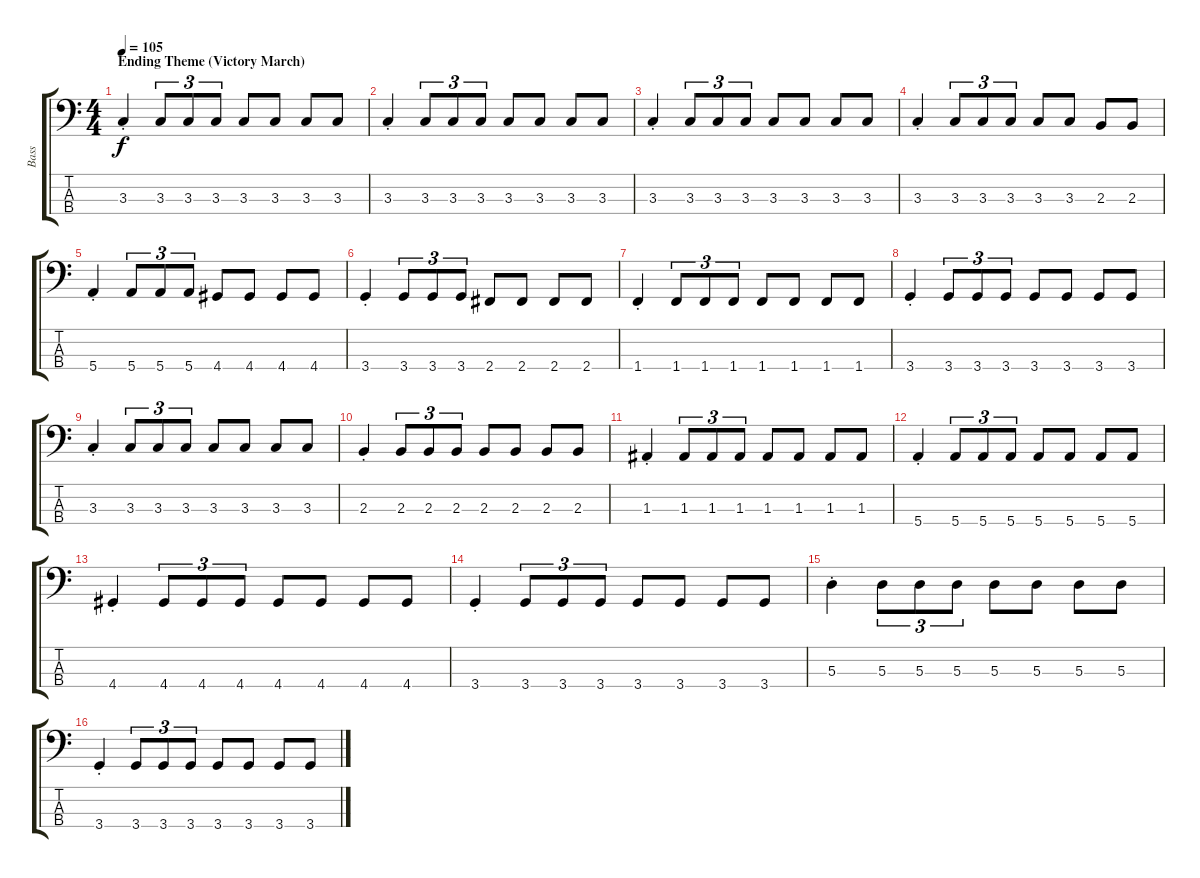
\track ("Bass" "Bass") {instrument electricbassfinger}
\staff {score tabs}
\tuning (G2 D2 A1 E1) {hide}
\ts (4 4)
\section ("" "Ending Theme (Victory March)")
\tempo 105
\clef f4
\ks c
3.3{st}.4{dy f} 3.3.8{tu (3 2)} 3.3.8{tu (3 2)} 3.3.8{tu (3 2)} 3.3.8 3.3.8 3.3.8 3.3.8 |
3.3{st}.4 3.3.8{tu (3 2)} 3.3.8{tu (3 2)} 3.3.8{tu (3 2)} 3.3.8 3.3.8 3.3.8 3.3.8 |
3.3{st}.4 3.3.8{tu (3 2)} 3.3.8{tu (3 2)} 3.3.8{tu (3 2)} 3.3.8 3.3.8 3.3.8 3.3.8 |
3.3{st}.4 3.3.8{tu (3 2)} 3.3.8{tu (3 2)} 3.3.8{tu (3 2)} 3.3.8 3.3.8 2.3.8 2.3.8 |
5.4{st}.4 5.4.8{tu (3 2)} 5.4.8{tu (3 2)} 5.4.8{tu (3 2)} 4.4.8 4.4.8 4.4.8 4.4.8 |
3.4{st}.4 3.4.8{tu (3 2)} 3.4.8{tu (3 2)} 3.4.8{tu (3 2)} 2.4.8 2.4.8 2.4.8 2.4.8 |
1.4{st}.4 1.4.8{tu (3 2)} 1.4.8{tu (3 2)} 1.4.8{tu (3 2)} 1.4.8 1.4.8 1.4.8 1.4.8 |
3.4{st}.4 3.4.8{tu (3 2)} 3.4.8{tu (3 2)} 3.4.8{tu (3 2)} 3.4.8 3.4.8 3.4.8 3.4.8 |
3.3{st}.4 3.3.8{tu (3 2)} 3.3.8{tu (3 2)} 3.3.8{tu (3 2)} 3.3.8 3.3.8 3.3.8 3.3.8 |
2.3{st}.4 2.3.8{tu (3 2)} 2.3.8{tu (3 2)} 2.3.8{tu (3 2)} 2.3.8 2.3.8 2.3.8 2.3.8 |
1.3{st}.4 1.3.8{tu (3 2)} 1.3.8{tu (3 2)} 1.3.8{tu (3 2)} 1.3.8 1.3.8 1.3.8 1.3.8 |
5.4{st}.4 5.4.8{tu (3 2)} 5.4.8{tu (3 2)} 5.4.8{tu (3 2)} 5.4.8 5.4.8 5.4.8 5.4.8 |
4.4{st}.4 4.4.8{tu (3 2)} 4.4.8{tu (3 2)} 4.4.8{tu (3 2)} 4.4.8 4.4.8 4.4.8 4.4.8 |
3.4{st}.4 3.4.8{tu (3 2)} 3.4.8{tu (3 2)} 3.4.8{tu (3 2)} 3.4.8 3.4.8 3.4.8 3.4.8 |
5.3{st}.4 5.3.8{tu (3 2)} 5.3.8{tu (3 2)} 5.3.8{tu (3 2)} 5.3.8 5.3.8 5.3.8 5.3.8 |
3.4{st}.4 3.4.8{tu (3 2)} 3.4.8{tu (3 2)} 3.4.8{tu (3 2)} 3.4.8 3.4.8 3.4.8 3.4.8
